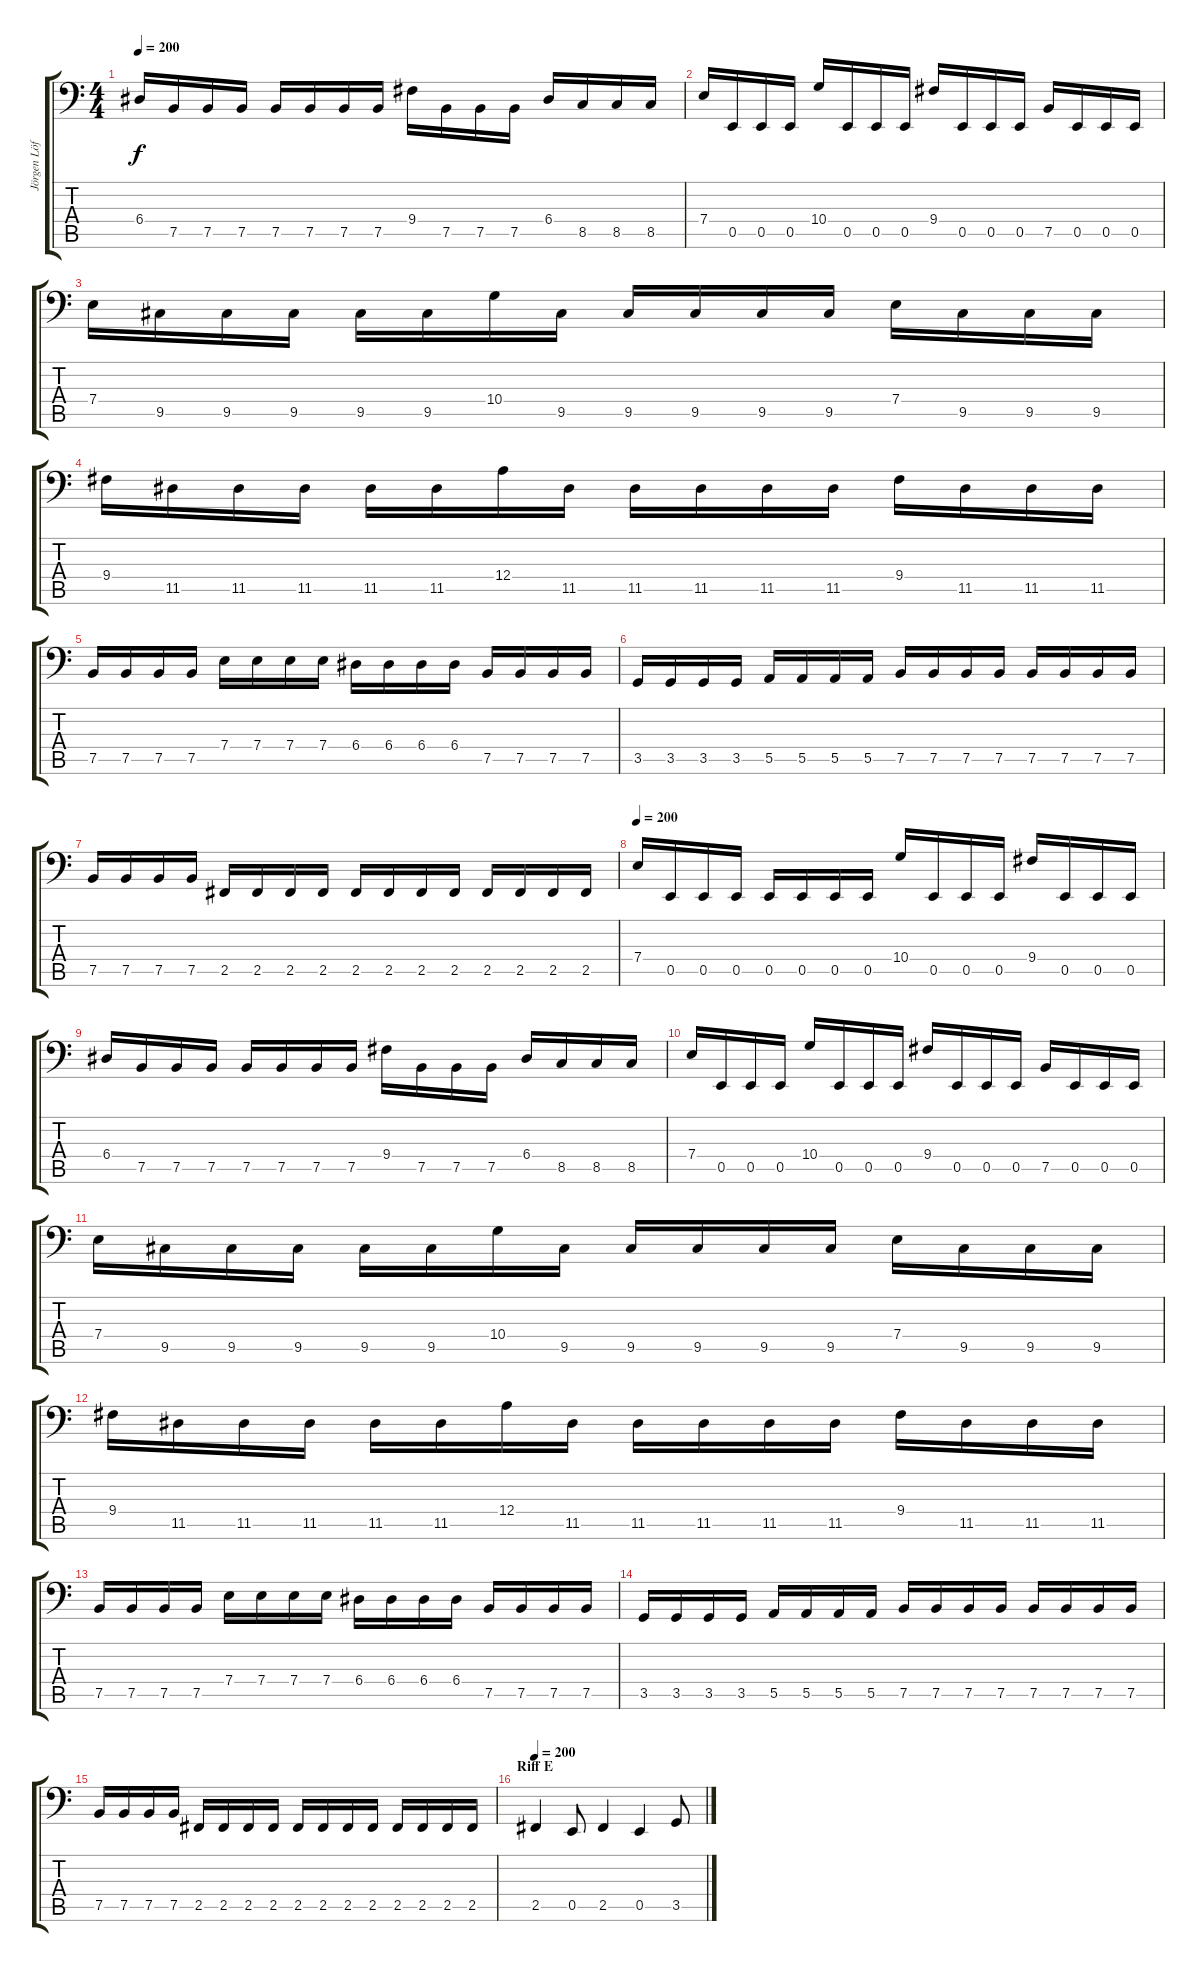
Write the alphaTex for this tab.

\track ("Jörgen Löfberg" "Jörgen Löf") {instrument electricbasspick}
\staff {score tabs}
\tuning (B2 Gb2 D2 A1 E1 B0) {hide}
\ts (4 4)
\tempo 200
\clef f4
\ks c
6.4.16{dy f} 7.5.16 7.5.16 7.5.16 7.5.16 7.5.16 7.5.16 7.5.16 9.4.16 7.5.16 7.5.16 7.5.16 6.4.16 8.5.16 8.5.16 8.5.16 |
7.4.16 0.5.16 0.5.16 0.5.16 10.4.16 0.5.16 0.5.16 0.5.16 9.4.16 0.5.16 0.5.16 0.5.16 7.5.16 0.5.16 0.5.16 0.5.16 |
7.4.16 9.5.16 9.5.16 9.5.16 9.5.16 9.5.16 10.4.16 9.5.16 9.5.16 9.5.16 9.5.16 9.5.16 7.4.16 9.5.16 9.5.16 9.5.16 |
9.4.16 11.5.16 11.5.16 11.5.16 11.5.16 11.5.16 12.4.16 11.5.16 11.5.16 11.5.16 11.5.16 11.5.16 9.4.16 11.5.16 11.5.16 11.5.16 |
7.5.16 7.5.16 7.5.16 7.5.16 7.4.16 7.4.16 7.4.16 7.4.16 6.4.16 6.4.16 6.4.16 6.4.16 7.5.16 7.5.16 7.5.16 7.5.16 |
3.5.16 3.5.16 3.5.16 3.5.16 5.5.16 5.5.16 5.5.16 5.5.16 7.5.16 7.5.16 7.5.16 7.5.16 7.5.16 7.5.16 7.5.16 7.5.16 |
7.5.16 7.5.16 7.5.16 7.5.16 2.5.16 2.5.16 2.5.16 2.5.16 2.5.16 2.5.16 2.5.16 2.5.16 2.5.16 2.5.16 2.5.16 2.5.16 |
\tempo 200
7.4.16 0.5.16 0.5.16 0.5.16 0.5.16 0.5.16 0.5.16 0.5.16 10.4.16 0.5.16 0.5.16 0.5.16 9.4.16 0.5.16 0.5.16 0.5.16 |
6.4.16 7.5.16 7.5.16 7.5.16 7.5.16 7.5.16 7.5.16 7.5.16 9.4.16 7.5.16 7.5.16 7.5.16 6.4.16 8.5.16 8.5.16 8.5.16 |
7.4.16 0.5.16 0.5.16 0.5.16 10.4.16 0.5.16 0.5.16 0.5.16 9.4.16 0.5.16 0.5.16 0.5.16 7.5.16 0.5.16 0.5.16 0.5.16 |
7.4.16 9.5.16 9.5.16 9.5.16 9.5.16 9.5.16 10.4.16 9.5.16 9.5.16 9.5.16 9.5.16 9.5.16 7.4.16 9.5.16 9.5.16 9.5.16 |
9.4.16 11.5.16 11.5.16 11.5.16 11.5.16 11.5.16 12.4.16 11.5.16 11.5.16 11.5.16 11.5.16 11.5.16 9.4.16 11.5.16 11.5.16 11.5.16 |
7.5.16 7.5.16 7.5.16 7.5.16 7.4.16 7.4.16 7.4.16 7.4.16 6.4.16 6.4.16 6.4.16 6.4.16 7.5.16 7.5.16 7.5.16 7.5.16 |
3.5.16 3.5.16 3.5.16 3.5.16 5.5.16 5.5.16 5.5.16 5.5.16 7.5.16 7.5.16 7.5.16 7.5.16 7.5.16 7.5.16 7.5.16 7.5.16 |
7.5.16 7.5.16 7.5.16 7.5.16 2.5.16 2.5.16 2.5.16 2.5.16 2.5.16 2.5.16 2.5.16 2.5.16 2.5.16 2.5.16 2.5.16 2.5.16 |
\section ("" "Riff E")
\tempo 200
2.5.4 0.5.8 2.5.4 0.5.4 3.5.8
